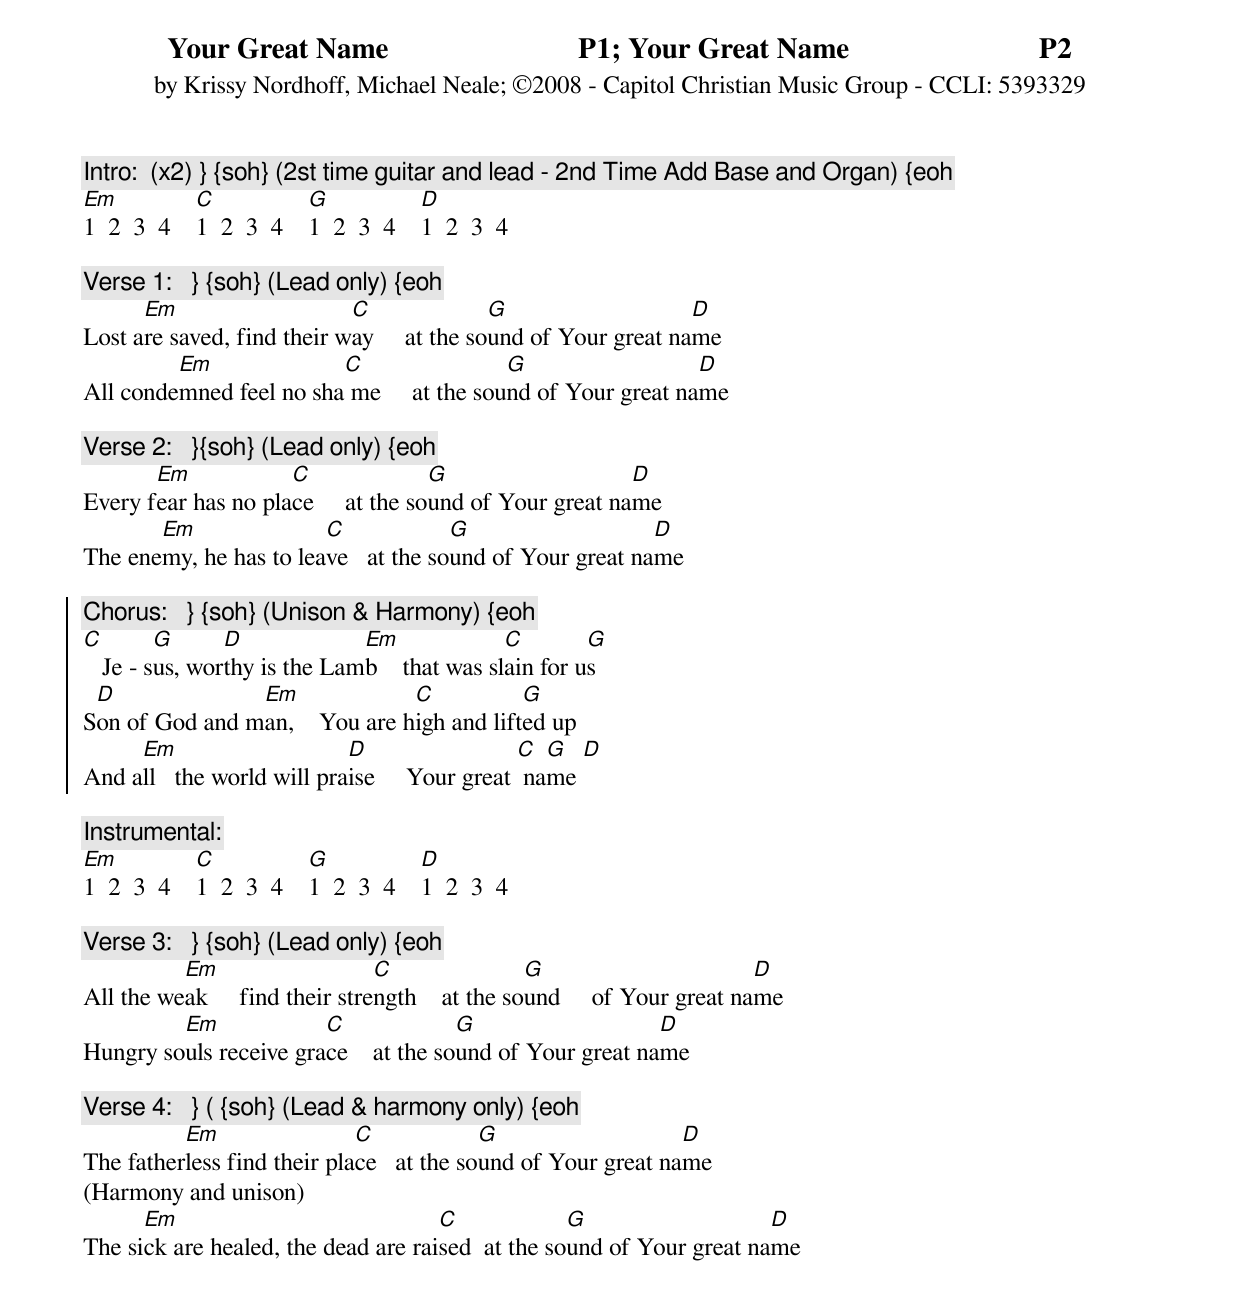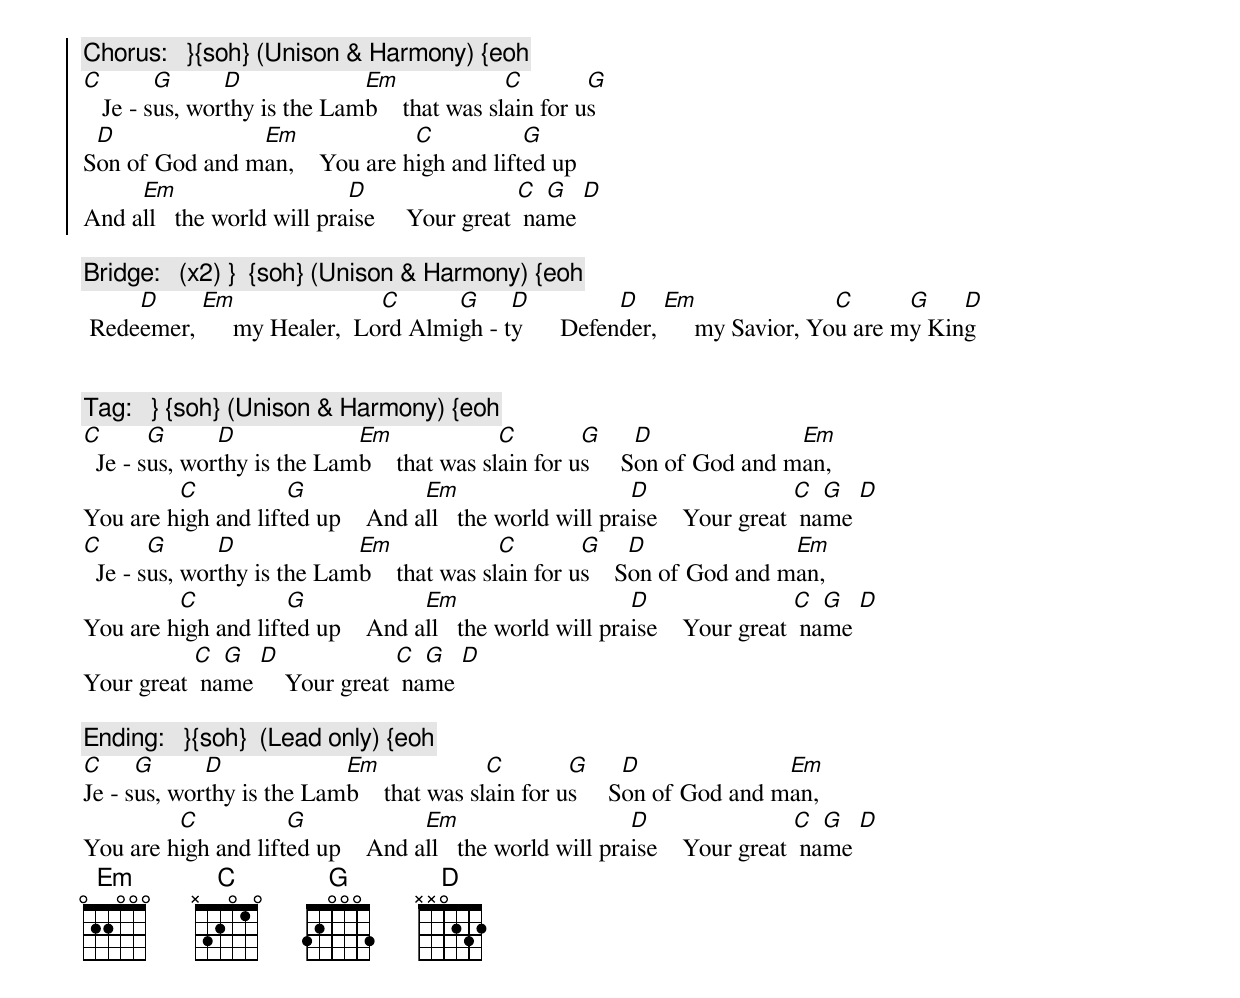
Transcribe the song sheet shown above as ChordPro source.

{title:Your Great Name                          P1}
{st: by Krissy Nordhoff, Michael Neale}
{st: ©2008 - Capitol Christian Music Group - CCLI: 5393329}
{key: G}
{c: Intro:  (x2) } {soh} (2st time guitar and lead - 2nd Time Add Base and Organ) {eoh}
[Em]1  2  3  4    [C]1  2  3  4    [G]1  2  3  4    [D]1  2  3  4

{c: Verse 1:   } {soh} (Lead only) {eoh}
Lost a[Em]re saved, find their w[C]ay     at the so[G]und of Your great na[D]me
All conde[Em]mned feel no sha[C] me     at the sou[G]nd of Your great na[D]me

{c: Verse 2:   }{soh} (Lead only) {eoh}
Every f[Em]ear has no pla[C]ce     at the so[G]und of Your great na[D]me
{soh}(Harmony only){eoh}
The ene[Em]my, he has to lea[C]ve   at the so[G]und of Your great na[D]me

{soc}
{c: Chorus:   } {soh} (Unison & Harmony) {eoh}
[C]   Je - s[G]us, wor[D]thy is the Lam[Em]b    that was sl[C]ain for u[G]s
S[D]on of God and m[Em]an,    You are h[C]igh and lift[G]ed up
And a[Em]ll   the world will pra[D]ise     Your great [C] na[G]me [D]
{eoc}

{c: Instrumental:   }
[Em]1  2  3  4    [C]1  2  3  4    [G]1  2  3  4    [D]1  2  3  4

{c: Verse 3:   } {soh} (Lead only) {eoh}
All the we[Em]ak     find their stre[C]ngth    at the so[G]und     of Your great na[D]me
Hungry so[Em]uls receive gra[C]ce    at the so[G]und of Your great na[D]me

{c: Verse 4:   } ( {soh} (Lead & harmony only) {eoh}
The father[Em]less find their pla[C]ce   at the so[G]und of Your great na[D]me
(Harmony and unison)
The si[Em]ck are healed, the dead are rai[C]sed  at the so[G]und of Your great na[D]me

{new_page}
{title:Your Great Name                          P2}
{soc}
{c: Chorus:   }{soh} (Unison & Harmony) {eoh}
[C]   Je - s[G]us, wor[D]thy is the Lam[Em]b    that was sl[C]ain for u[G]s
S[D]on of God and m[Em]an,    You are h[C]igh and lift[G]ed up
And a[Em]ll   the world will pra[D]ise     Your great [C] na[G]me [D]
{eoc}

{c: Bridge:   (x2) }  {soh} (Unison & Harmony) {eoh}
 Rede[D]emer, [Em]     my Healer,  Lo[C]rd Almi[G]gh - t[D]y      Defen[D]der, [Em]     my Savior, Yo[C]u are m[G]y Kin[D]g


{c: Tag:   } {soh} (Unison & Harmony) {eoh}
[C]  Je - s[G]us, wor[D]thy is the Lam[Em]b    that was sl[C]ain for u[G]s     S[D]on of God and m[Em]an,
You are h[C]igh and lift[G]ed up    And a[Em]ll   the world will pra[D]ise    Your great [C] na[G]me [D]
[C]  Je - s[G]us, wor[D]thy is the Lam[Em]b    that was sl[C]ain for u[G]s    S[D]on of God and m[Em]an,
You are h[C]igh and lift[G]ed up    And a[Em]ll   the world will pra[D]ise    Your great [C] na[G]me [D]
Your great [C] na[G]me [D]    Your great [C] na[G]me [D]

{c: Ending:   }{soh}  (Lead only) {eoh}
[C]Je - s[G]us, wor[D]thy is the Lam[Em]b    that was sl[C]ain for u[G]s     S[D]on of God and m[Em]an,
You are h[C]igh and lift[G]ed up    And a[Em]ll   the world will pra[D]ise    Your great [C] na[G]me [D]
